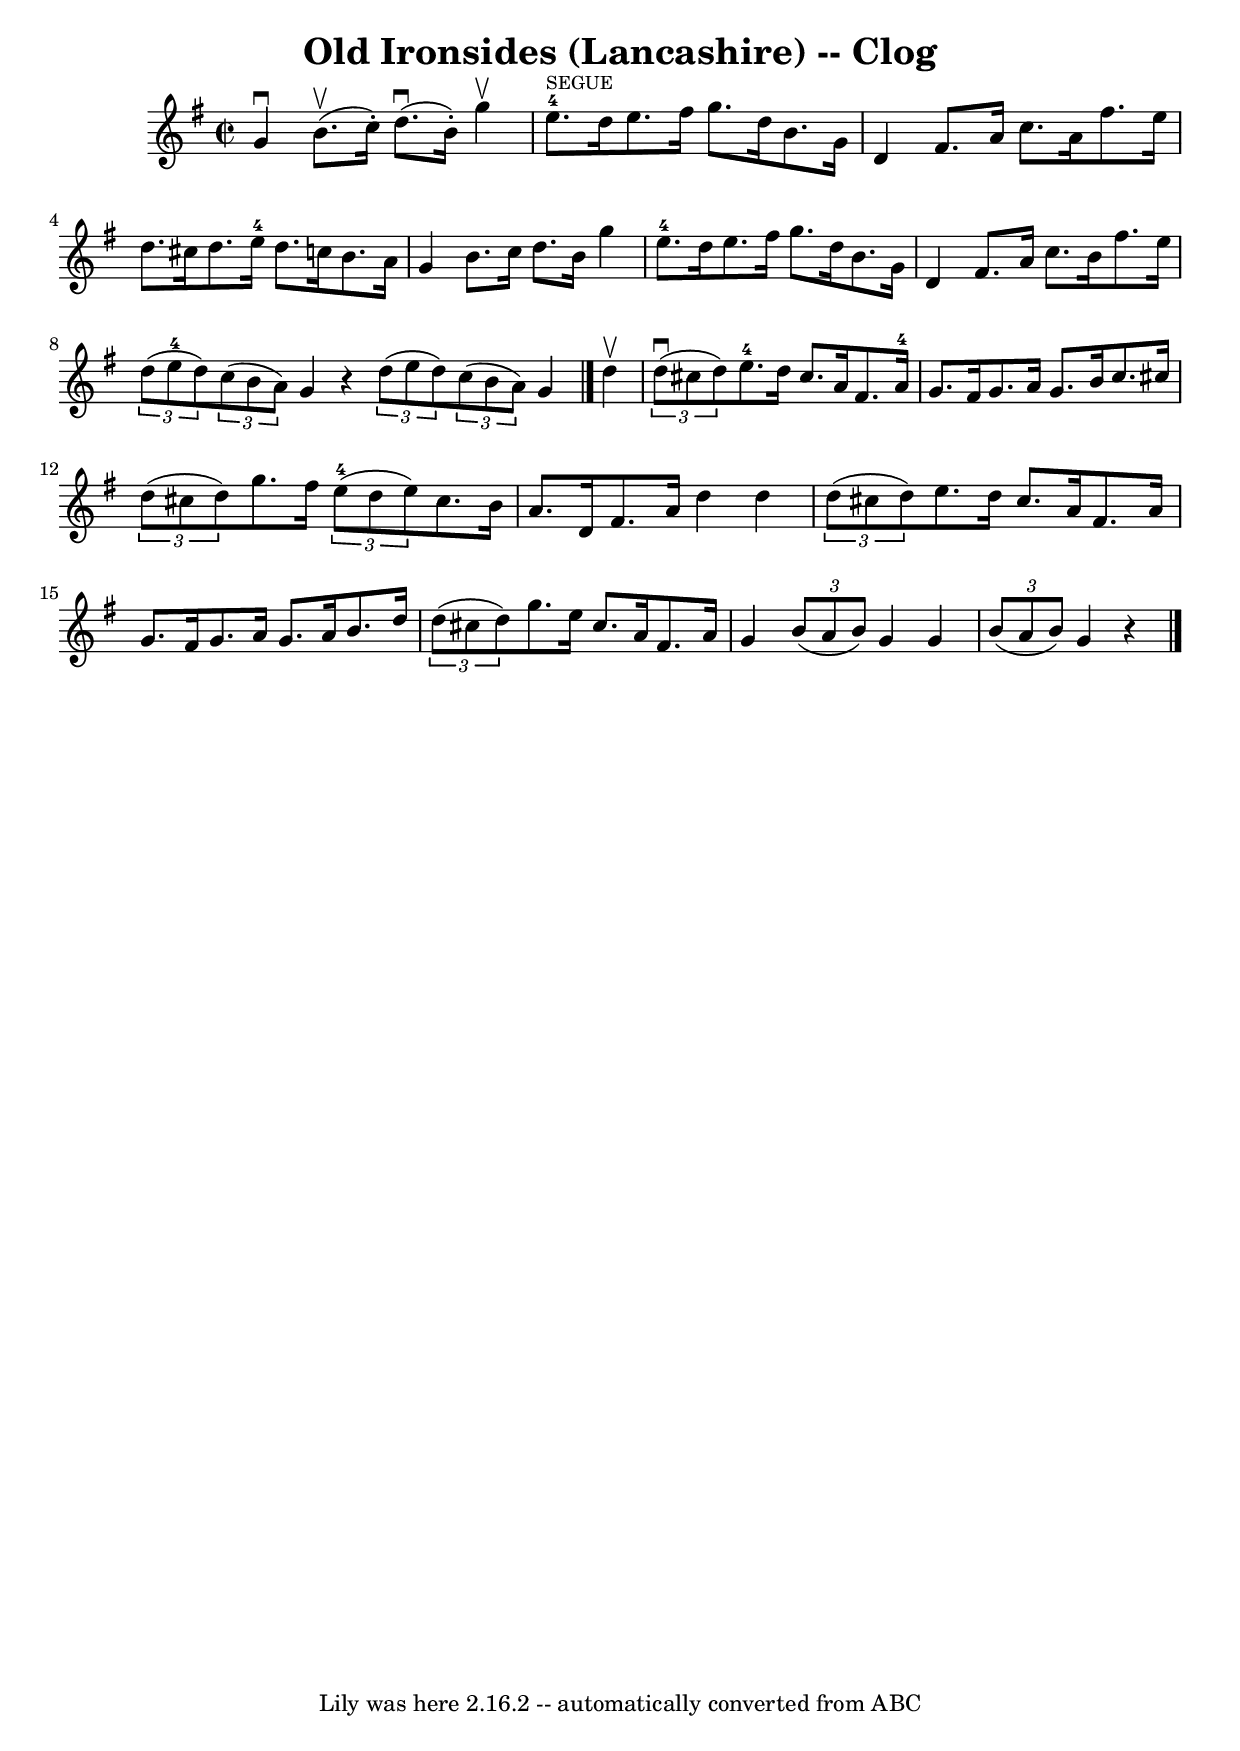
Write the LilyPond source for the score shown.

\version "2.7.40"
\include "Mammoth.ily"
\header {
	%% book = "Ryan's Mammoth Collection"
	crossRefNumber = "1"
	footnotes = "\\\\157 933"
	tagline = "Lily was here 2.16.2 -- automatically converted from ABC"
	title = "Old Ironsides (Lancashire) -- Clog"
}
voicedefault =  {


\override Staff.TimeSignature #'style = #'C
 \time 2/2 \key g \major g'4^\downbow b'8.^\upbow(c''16 -.) d''8. 
^\downbow(b'16 -.) g''4^\upbow   |
 e''8.^\segue-4   
d''16 e''8. fis''16 g''8. d''16 b'8. g'16    |
 d'4 
 fis'8. a'16 c''8. a'16 fis''8. e''16    |
 d''8.    
cis''16 d''8. e''16-4 d''8. c''!16 b'8. a'16    |
    
 g'4 b'8. c''16 d''8. b'16 g''4    |
 e''8.-4   
d''16 e''8. fis''16 g''8. d''16 b'8. g'16    |
 d'4 
 fis'8. a'16 c''8. b'16 fis''8. e''16    |
   
\times 2/3 { d''8 (e''8-4 d''8) }   \times 2/3 { c''8 (b'8    
a'8) } g'4    r4   \bar ":|"   \times 2/3 { d''8 (e''8 d''8) }  
 \times 2/3 { c''8 (b'8 a'8) } g'4  \bar "|." d''4^\upbow 
|
     \times 2/3 { d''8^\downbow(cis''8 d''8) } e''8. 
-4 d''16 cis''8. a'16 fis'8. a'16-4   |
 g'8.    
fis'16 g'8. a'16 g'8. b'16 c''8. cis''16    |
     
\times 2/3 { d''8 (cis''8 d''8) } g''8. fis''16      
\times 2/3 { e''8-4(d''8 e''8) } cis''8. b'16    |
   
a'8. d'16 fis'8. a'16 d''4 d''4    |
     \times 2/3 {   
d''8 (cis''8 d''8) } e''8. d''16 cis''8. a'16 fis'8.    
a'16    |
 g'8. fis'16 g'8. a'16 g'8. a'16 b'8.    
d''16    |
     \times 2/3 { d''8 (cis''8 d''8) } g''8.    
e''16 cis''8. a'16 fis'8. a'16    |
 g'4    \times 2/3 {   
b'8 (a'8 b'8) } g'4  \bar ":|" g'4    \times 2/3 { b'8 (a'8   
 b'8) } g'4    r4   \bar "|."   
}

\score{
    <<

	\context Staff="default"
	{
	    \voicedefault 
	}

    >>
	\layout {
	}
	\midi {}
}
